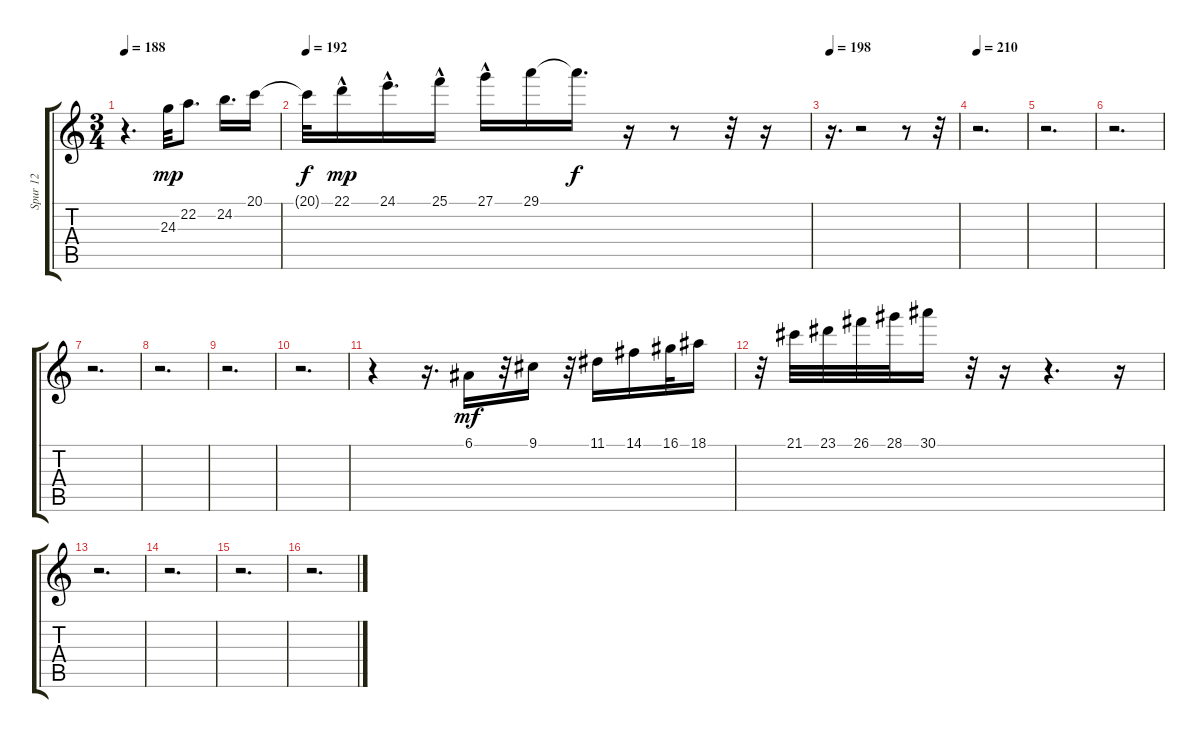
\track ("Spur 12" "Spur 12") {instrument pad1newage}
\staff {score tabs}
\tuning (E4 B3 G3 D3 A2 E2) {hide}
\ts (3 4)
\tempo 188
\clef g2
\ks c
r.4{d dy mp} 24.3.32 22.2.8{d} 24.2.16{d} 20.1.16 |
\tempo 192
20.1{t}.32{dy f} 22.1{hac}.16{dy mp} 24.1{hac}.16{d} 25.1{hac}.16 27.1{hac}.16 29.1.16 29.1{t}.16{d dy f} r.16 r.8 r.32 r.16 |
\tempo 198
r.16{d} r.2 r.8 r.32 |
\tempo 210
r.2{d} |
r.2{d} |
r.2{d} |
r.2{d} |
r.2{d} |
r.2{d} |
r.2{d} |
r.4 r.16{d} 6.1.16{dy mf} r.32 9.1.16 r.32 11.1.16 14.1.16 16.1.32 18.1.16 |
r.32 21.1.32 23.1.32 26.1.32 28.1.32 30.1.16 r.32 r.16 r.4{d} r.16 |
r.2{d} |
r.2{d} |
r.2{d} |
r.2{d}
